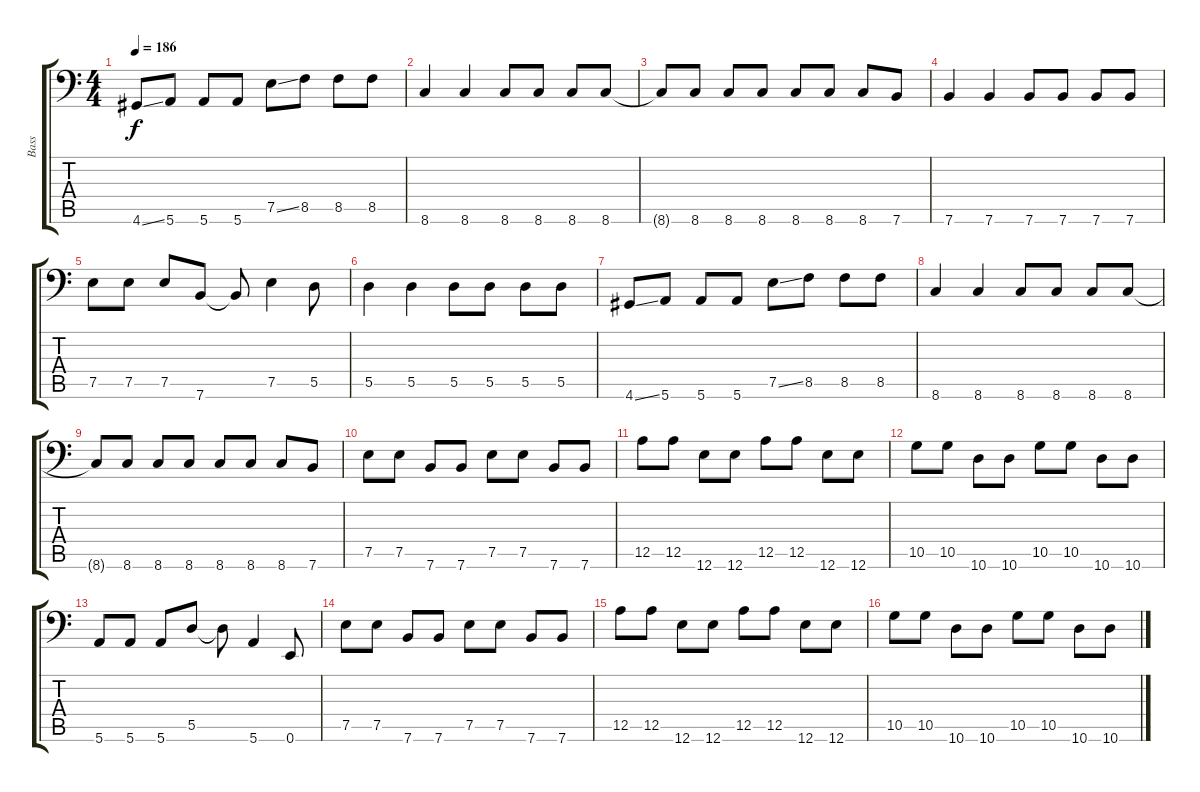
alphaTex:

\track ("Bass" "Bass") {instrument electricbasspick}
\staff {score tabs}
\tuning (E3 B2 G2 D2 A1 E1) {hide}
\ts (4 4)
\tempo 186
\clef f4
\ks c
4.6{ss}.8{dy f} 5.6.8 5.6.8 5.6.8 7.5{ss}.8 8.5.8 8.5.8 8.5.8 |
8.6.4 8.6.4 8.6.8 8.6.8 8.6.8 8.6.8 |
8.6{t}.8 8.6.8 8.6.8 8.6.8 8.6.8 8.6.8 8.6.8 7.6.8 |
7.6.4 7.6.4 7.6.8 7.6.8 7.6.8 7.6.8 |
7.5.8 7.5.8 7.5.8 7.6.8 7.6{t}.8 7.5.4 5.5.8 |
5.5.4 5.5.4 5.5.8 5.5.8 5.5.8 5.5.8 |
4.6{ss}.8 5.6.8 5.6.8 5.6.8 7.5{ss}.8 8.5.8 8.5.8 8.5.8 |
8.6.4 8.6.4 8.6.8 8.6.8 8.6.8 8.6.8 |
8.6{t}.8 8.6.8 8.6.8 8.6.8 8.6.8 8.6.8 8.6.8 7.6.8 |
7.5.8 7.5.8 7.6.8 7.6.8 7.5.8 7.5.8 7.6.8 7.6.8 |
12.5.8 12.5.8 12.6.8 12.6.8 12.5.8 12.5.8 12.6.8 12.6.8 |
10.5.8 10.5.8 10.6.8 10.6.8 10.5.8 10.5.8 10.6.8 10.6.8 |
5.6.8 5.6.8 5.6.8 5.5.8 5.5{t}.8 5.6.4 0.6.8 |
7.5.8 7.5.8 7.6.8 7.6.8 7.5.8 7.5.8 7.6.8 7.6.8 |
12.5.8 12.5.8 12.6.8 12.6.8 12.5.8 12.5.8 12.6.8 12.6.8 |
10.5.8 10.5.8 10.6.8 10.6.8 10.5.8 10.5.8 10.6.8 10.6.8
